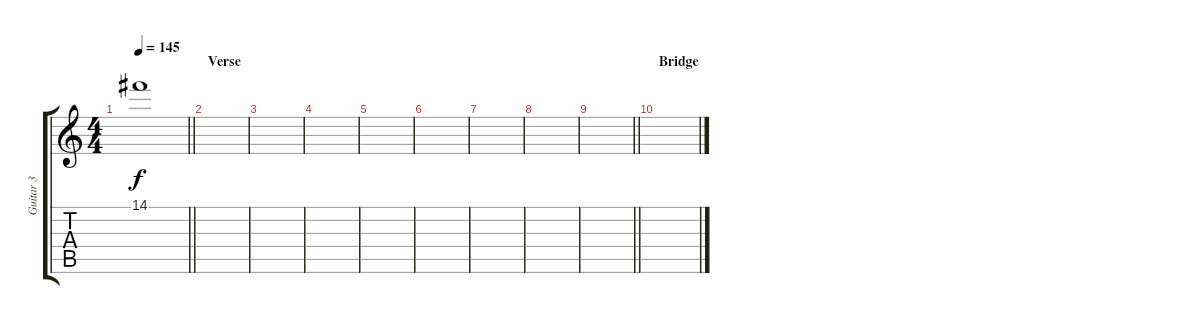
\track ("Guitar 3" "Guitar 3") {instrument electricguitarclean}
\staff {score tabs}
\tuning (E4 B3 G3 D3 A2 E2) {hide}
\ts (4 4)
\tempo 145
\clef g2
\barLineRight lightlight
\ks c
14.1{t}.1{dy f} |
\section ("" "Verse")
|
|
|
|
|
|
|
\barLineRight lightlight
|
\section ("" "Bridge")
